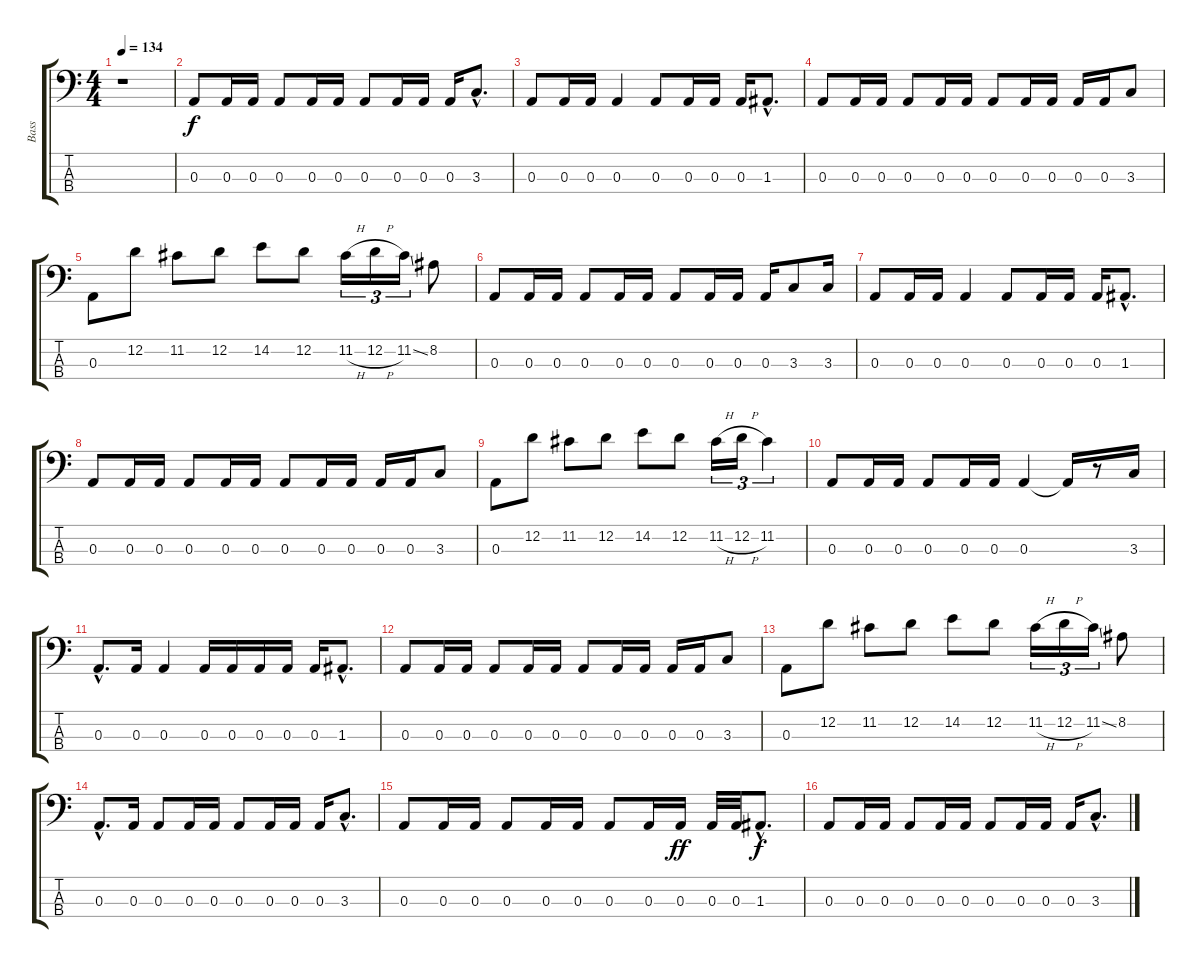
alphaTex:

\track ("Bass" "Bass") {instrument electricbassfinger}
\staff {score tabs}
\tuning (G2 D2 A1 E1) {hide}
\ts (4 4)
\tempo 134
\clef f4
\ks c
r.1{dy f instrument electricbassfinger} |
0.3.8 0.3.16 0.3.16 0.3.8 0.3.16 0.3.16 0.3.8 0.3.16 0.3.16 0.3.16 3.3{hac}.8{d} |
0.3.8 0.3.16 0.3.16 0.3.4 0.3.8 0.3.16 0.3.16 0.3.16 1.3{hac}.8{d} |
0.3.8 0.3.16 0.3.16 0.3.8 0.3.16 0.3.16 0.3.8 0.3.16 0.3.16 0.3.16 0.3.16 3.3.8 |
0.3.8 12.2.8 11.2.8 12.2.8 14.2.8 12.2.8 11.2{h}.16{tu (3 2)} 12.2{h}.16{tu (3 2)} 11.2{ss}.16{tu (3 2)} 8.2.8 |
0.3.8 0.3.16 0.3.16 0.3.8 0.3.16 0.3.16 0.3.8 0.3.16 0.3.16 0.3.16 3.3.8 3.3.16 |
0.3.8 0.3.16 0.3.16 0.3.4 0.3.8 0.3.16 0.3.16 0.3.16 1.3{hac}.8{d} |
0.3.8 0.3.16 0.3.16 0.3.8 0.3.16 0.3.16 0.3.8 0.3.16 0.3.16 0.3.16 0.3.16 3.3.8 |
0.3.8 12.2.8 11.2.8 12.2.8 14.2.8 12.2.8 11.2{h}.16{tu (3 2)} 12.2{h}.16{tu (3 2)} 11.2.4{tu (3 2)} |
0.3.8 0.3.16 0.3.16 0.3.8 0.3.16 0.3.16 0.3.4 0.3{t}.16 r.8 3.3.16 |
0.3{hac}.8{d} 0.3.16 0.3.4 0.3.16 0.3.16 0.3.16 0.3.16 0.3.16 1.3{hac}.8{d} |
0.3.8 0.3.16 0.3.16 0.3.8 0.3.16 0.3.16 0.3.8 0.3.16 0.3.16 0.3.16 0.3.16 3.3.8 |
0.3.8 12.2.8 11.2.8 12.2.8 14.2.8 12.2.8 11.2{h}.16{tu (3 2)} 12.2{h}.16{tu (3 2)} 11.2{ss}.16{tu (3 2)} 8.2.8 |
0.3{hac}.8{d} 0.3.16 0.3.8 0.3.16 0.3.16 0.3.8 0.3.16 0.3.16 0.3.16 3.3{hac}.8{d} |
0.3.8 0.3.16 0.3.16 0.3.8 0.3.16 0.3.16 0.3.8 0.3.16 0.3.16{dy ff} 0.3.32 0.3.32 1.3{hac}.8{d dy f} |
0.3.8 0.3.16 0.3.16 0.3.8 0.3.16 0.3.16 0.3.8 0.3.16 0.3.16 0.3.16 3.3{hac}.8{d}
